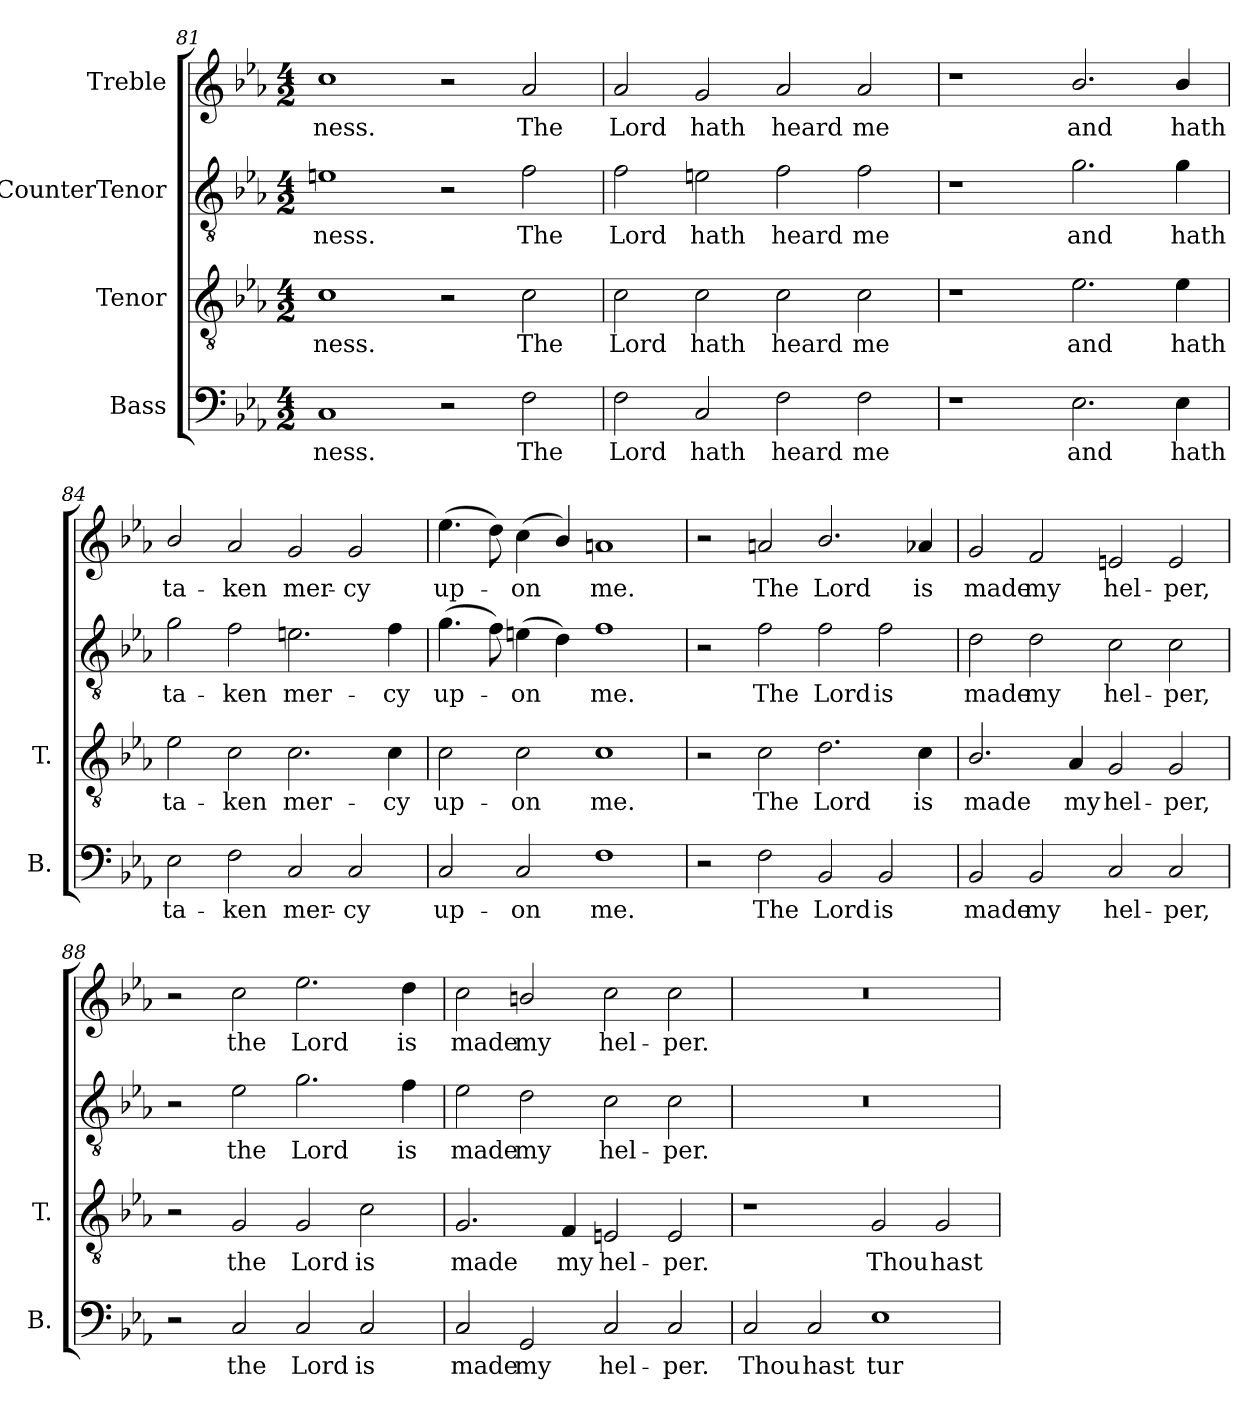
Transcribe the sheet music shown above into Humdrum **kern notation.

**kern	**text	**kern	**text	**kern	**text	**kern	**text
*part4	*part4	*part3	*part3	*part2	*part2	*part1	*part1
*staff4	*staff4	*staff3	*staff3	*staff2	*staff2	*staff1	*staff1
*I"Bass	*	*I"Tenor	*	*I"CounterTenor	*	*I"Treble	*
*I'B.	*	*I'T.	*	*	*	*	*
!!LO:LB:g=z
*clefF4	*	*clefGv2	*	*clefGv2	*	*clefG2	*
*	*	*ITrd7c12	*	*ITrd7c12	*	*	*
*k[b-e-a-]	*	*k[b-e-a-]	*	*k[b-e-a-]	*	*k[b-e-a-]	*
*c:	*	*c:	*	*c:	*	*c:	*
*M4/2	*	*M4/2	*	*M4/2	*	*M4/2	*
=81	=81	=81	=81	=81	=81	=81	=81
!	!LO:LY:b	!	!LO:LY:b	!	!LO:LY:b	!	!LO:LY:b
1C	-ness.	1C	-ness.	1En	-ness.	1cc	-ness.
2r	.	2r	.	2r	.	2r	.
!	!LO:LY:b	!	!LO:LY:b	!	!LO:LY:b	!	!LO:LY:b
2F\	The	2C\	The	2F\	The	2a-/	The
=82	=82	=82	=82	=82	=82	=82	=82
!	!LO:LY:b	!	!LO:LY:b	!	!LO:LY:b	!	!LO:LY:b
2F\	Lord	2C\	Lord	2F\	Lord	2a-/	Lord
!	!LO:LY:b	!	!LO:LY:b	!	!LO:LY:b	!	!LO:LY:b
2C/	hath	2C\	hath	2En\	hath	2g/	hath
!	!LO:LY:b	!	!LO:LY:b	!	!LO:LY:b	!	!LO:LY:b
2F\	heard	2C\	heard	2F\	heard	2a-/	heard
!	!LO:LY:b	!	!LO:LY:b	!	!LO:LY:b	!	!LO:LY:b
2F\	me	2C\	me	2F\	me	2a-/	me
=83	=83	=83	=83	=83	=83	=83	=83
1r	.	1r	.	1r	.	1r	.
!	!LO:LY:b	!	!LO:LY:b	!	!LO:LY:b	!	!LO:LY:b
2.E-\	and	2.E-\	and	2.G\	and	2.b-/	and
!	!LO:LY:b	!	!LO:LY:b	!	!LO:LY:b	!	!LO:LY:b
4E-\	hath	4E-\	hath	4G\	hath	4b-/	hath
=84	=84	=84	=84	=84	=84	=84	=84
!	!LO:LY:b	!	!LO:LY:b	!	!LO:LY:b	!	!LO:LY:b
2E-\	ta-	2E-\	ta-	2G\	ta-	2b-/	ta-
!	!LO:LY:b	!	!LO:LY:b	!	!LO:LY:b	!	!LO:LY:b
2F\	-ken	2C\	-ken	2F\	-ken	2a-/	-ken
!	!LO:LY:b	!	!LO:LY:b	!	!LO:LY:b	!	!LO:LY:b
2C/	mer-	2.C\	mer-	2.En\	mer-	2g/	mer-
!	!LO:LY:b	!	!	!	!	!	!LO:LY:b
2C/	-cy	.	.	.	.	2g/	-cy
!	!	!	!LO:LY:b	!	!LO:LY:b	!	!
.	.	4C\	-cy	4F\	-cy	.	.
!!LO:PB:g=z
=85	=85	=85	=85	=85	=85	=85	=85
!	!LO:LY:b	!	!LO:LY:b	!	!LO:LY:b	!	!LO:LY:b
2C/	up-	2C\	up-	(>4.G\	up-	(>4.ee-\	up-
.	.	.	.	8F\)	.	8dd\)	.
!	!LO:LY:b	!	!LO:LY:b	!	!LO:LY:b	!	!LO:LY:b
2C/	-on	2C\	-on	(>4En\	-on	(>4cc\	-on
.	.	.	.	4D\)	.	4b-/)	.
!	!LO:LY:b	!	!LO:LY:b	!	!LO:LY:b	!	!LO:LY:b
1F	me.	1C	me.	1F	me.	1an	me.
=86	=86	=86	=86	=86	=86	=86	=86
2r	.	2r	.	2r	.	2r	.
!	!LO:LY:b	!	!LO:LY:b	!	!LO:LY:b	!	!LO:LY:b
2F\	The	2C\	The	2F\	The	2an/	The
!	!LO:LY:b	!	!LO:LY:b	!	!LO:LY:b	!	!LO:LY:b
2BB-/	Lord	2.D\	Lord	2F\	Lord	2.b-/	Lord
!	!LO:LY:b	!	!	!	!LO:LY:b	!	!
2BB-/	is	.	.	2F\	is	.	.
!	!	!	!LO:LY:b	!	!	!	!LO:LY:b
.	.	4C\	is	.	.	4a-X/	is
=87	=87	=87	=87	=87	=87	=87	=87
!	!LO:LY:b	!	!LO:LY:b	!	!LO:LY:b	!	!LO:LY:b
2BB-/	made	2.BB-/	made	2D\	made	2g/	made
!	!LO:LY:b	!	!	!	!LO:LY:b	!	!LO:LY:b
2BB-/	my	.	.	2D\	my	2f/	my
!	!	!	!LO:LY:b	!	!	!	!
.	.	4AA-/	my	.	.	.	.
!	!LO:LY:b	!	!LO:LY:b	!	!LO:LY:b	!	!LO:LY:b
2C/	hel-	2GG/	hel-	2C\	hel-	2en/	hel-
!	!LO:LY:b	!	!LO:LY:b	!	!LO:LY:b	!	!LO:LY:b
2C/	-per,	2GG/	-per,	2C\	-per,	2e/	-per,
=88	=88	=88	=88	=88	=88	=88	=88
2r	.	2r	.	2r	.	2r	.
!	!LO:LY:b	!	!LO:LY:b	!	!LO:LY:b	!	!LO:LY:b
2C/	the	2GG/	the	2E-\	the	2cc\	the
!	!LO:LY:b	!	!LO:LY:b	!	!LO:LY:b	!	!LO:LY:b
2C/	Lord	2GG/	Lord	2.G\	Lord	2.ee-\	Lord
!	!LO:LY:b	!	!LO:LY:b	!	!	!	!
2C/	is	2C\	is	.	.	.	.
!	!	!	!	!	!LO:LY:b	!	!LO:LY:b
.	.	.	.	4F\	is	4dd\	is
!!LO:LB:g=z
=89	=89	=89	=89	=89	=89	=89	=89
!	!LO:LY:b	!	!LO:LY:b	!	!LO:LY:b	!	!LO:LY:b
2C/	made	2.GG/	made	2E-\	made	2cc\	made
!	!LO:LY:b	!	!	!	!LO:LY:b	!	!LO:LY:b
2GG/	my	.	.	2D\	my	2bn/	my
!	!	!	!LO:LY:b	!	!	!	!
.	.	4FF/	my	.	.	.	.
!	!LO:LY:b	!	!LO:LY:b	!	!LO:LY:b	!	!LO:LY:b
2C/	hel-	2EEn/	hel-	2C\	hel-	2cc\	hel-
!	!LO:LY:b	!	!LO:LY:b	!	!LO:LY:b	!	!LO:LY:b
2C/	-per.	2EE/	-per.	2C\	-per.	2cc\	-per.
=90	=90	=90	=90	=90	=90	=90	=90
!	!LO:LY:b	!	!	!LO:N:vis=1	!	!LO:N:vis=1	!
2C/	Thou	1r	.	0r	.	0r	.
!	!LO:LY:b	!	!	!	!	!	!
2C/	hast	.	.	.	.	.	.
!	!LO:LY:b	!	!LO:LY:b	!	!	!	!
1E-	tur-	2GG/	Thou	.	.	.	.
!	!	!	!LO:LY:b	!	!	!	!
.	.	2GG/	hast	.	.	.	.
=	=	=	=	=	=	=	=
*-	*-	*-	*-	*-	*-	*-	*-
